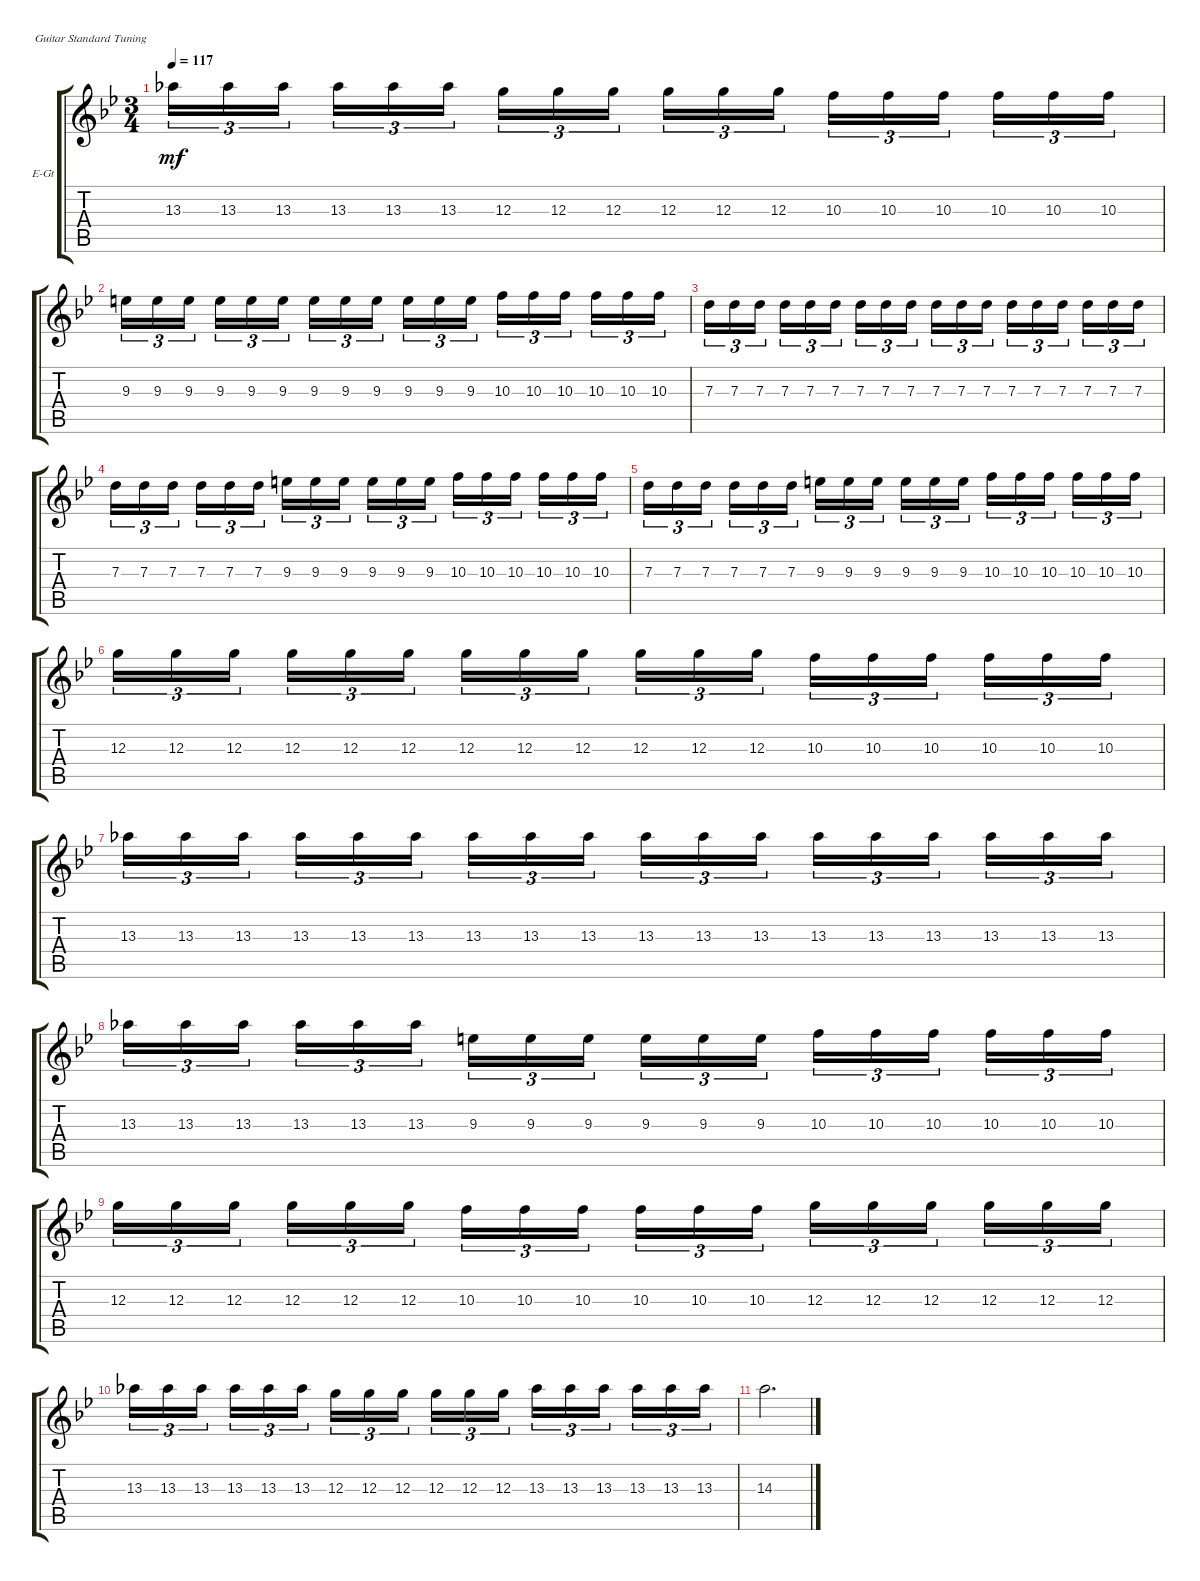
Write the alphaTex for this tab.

\defaultSystemsLayout 4
\bracketExtendMode groupsimilarinstruments
\firstSystemTrackNameOrientation horizontal
\otherSystemsTrackNameOrientation horizontal
\track ("Electric Guitar" "E-Gt") {instrument distortionguitar}
\staff {score tabs}
\tuning (E4 B3 G3 D3 A2 E2)
\ts (3 4)
\tempo 117
\clef g2
\ks gminor
13.3.16{tu (3 2) dy mf} 13.3.16{tu (3 2)} 13.3.16{tu (3 2)} 13.3.16{tu (3 2)} 13.3.16{tu (3 2)} 13.3.16{tu (3 2)} 12.3.16{tu (3 2)} 12.3.16{tu (3 2)} 12.3.16{tu (3 2)} 12.3.16{tu (3 2)} 12.3.16{tu (3 2)} 12.3.16{tu (3 2)} 10.3.16{tu (3 2)} 10.3.16{tu (3 2)} 10.3.16{tu (3 2)} 10.3.16{tu (3 2)} 10.3.16{tu (3 2)} 10.3.16{tu (3 2)} |
9.3.16{tu (3 2)} 9.3.16{tu (3 2)} 9.3.16{tu (3 2)} 9.3.16{tu (3 2)} 9.3.16{tu (3 2)} 9.3.16{tu (3 2)} 9.3.16{tu (3 2)} 9.3.16{tu (3 2)} 9.3.16{tu (3 2)} 9.3.16{tu (3 2)} 9.3.16{tu (3 2)} 9.3.16{tu (3 2)} 10.3.16{tu (3 2)} 10.3.16{tu (3 2)} 10.3.16{tu (3 2)} 10.3.16{tu (3 2)} 10.3.16{tu (3 2)} 10.3.16{tu (3 2)} |
7.3.16{tu (3 2)} 7.3.16{tu (3 2)} 7.3.16{tu (3 2)} 7.3.16{tu (3 2)} 7.3.16{tu (3 2)} 7.3.16{tu (3 2)} 7.3.16{tu (3 2)} 7.3.16{tu (3 2)} 7.3.16{tu (3 2)} 7.3.16{tu (3 2)} 7.3.16{tu (3 2)} 7.3.16{tu (3 2)} 7.3.16{tu (3 2)} 7.3.16{tu (3 2)} 7.3.16{tu (3 2)} 7.3.16{tu (3 2)} 7.3.16{tu (3 2)} 7.3.16{tu (3 2)} |
7.3.16{tu (3 2)} 7.3.16{tu (3 2)} 7.3.16{tu (3 2)} 7.3.16{tu (3 2)} 7.3.16{tu (3 2)} 7.3.16{tu (3 2)} 9.3.16{tu (3 2)} 9.3.16{tu (3 2)} 9.3.16{tu (3 2)} 9.3.16{tu (3 2)} 9.3.16{tu (3 2)} 9.3.16{tu (3 2)} 10.3.16{tu (3 2)} 10.3.16{tu (3 2)} 10.3.16{tu (3 2)} 10.3.16{tu (3 2)} 10.3.16{tu (3 2)} 10.3.16{tu (3 2)} |
7.3.16{tu (3 2)} 7.3.16{tu (3 2)} 7.3.16{tu (3 2)} 7.3.16{tu (3 2)} 7.3.16{tu (3 2)} 7.3.16{tu (3 2)} 9.3.16{tu (3 2)} 9.3.16{tu (3 2)} 9.3.16{tu (3 2)} 9.3.16{tu (3 2)} 9.3.16{tu (3 2)} 9.3.16{tu (3 2)} 10.3.16{tu (3 2)} 10.3.16{tu (3 2)} 10.3.16{tu (3 2)} 10.3.16{tu (3 2)} 10.3.16{tu (3 2)} 10.3.16{tu (3 2)} |
12.3.16{tu (3 2)} 12.3.16{tu (3 2)} 12.3.16{tu (3 2)} 12.3.16{tu (3 2)} 12.3.16{tu (3 2)} 12.3.16{tu (3 2)} 12.3.16{tu (3 2)} 12.3.16{tu (3 2)} 12.3.16{tu (3 2)} 12.3.16{tu (3 2)} 12.3.16{tu (3 2)} 12.3.16{tu (3 2)} 10.3.16{tu (3 2)} 10.3.16{tu (3 2)} 10.3.16{tu (3 2)} 10.3.16{tu (3 2)} 10.3.16{tu (3 2)} 10.3.16{tu (3 2)} |
13.3.16{tu (3 2)} 13.3.16{tu (3 2)} 13.3.16{tu (3 2)} 13.3.16{tu (3 2)} 13.3.16{tu (3 2)} 13.3.16{tu (3 2)} 13.3.16{tu (3 2)} 13.3.16{tu (3 2)} 13.3.16{tu (3 2)} 13.3.16{tu (3 2)} 13.3.16{tu (3 2)} 13.3.16{tu (3 2)} 13.3.16{tu (3 2)} 13.3.16{tu (3 2)} 13.3.16{tu (3 2)} 13.3.16{tu (3 2)} 13.3.16{tu (3 2)} 13.3.16{tu (3 2)} |
13.3.16{tu (3 2)} 13.3.16{tu (3 2)} 13.3.16{tu (3 2)} 13.3.16{tu (3 2)} 13.3.16{tu (3 2)} 13.3.16{tu (3 2)} 9.3.16{tu (3 2)} 9.3.16{tu (3 2)} 9.3.16{tu (3 2)} 9.3.16{tu (3 2)} 9.3.16{tu (3 2)} 9.3.16{tu (3 2)} 10.3.16{tu (3 2)} 10.3.16{tu (3 2)} 10.3.16{tu (3 2)} 10.3.16{tu (3 2)} 10.3.16{tu (3 2)} 10.3.16{tu (3 2)} |
12.3.16{tu (3 2)} 12.3.16{tu (3 2)} 12.3.16{tu (3 2)} 12.3.16{tu (3 2)} 12.3.16{tu (3 2)} 12.3.16{tu (3 2)} 10.3.16{tu (3 2)} 10.3.16{tu (3 2)} 10.3.16{tu (3 2)} 10.3.16{tu (3 2)} 10.3.16{tu (3 2)} 10.3.16{tu (3 2)} 12.3.16{tu (3 2)} 12.3.16{tu (3 2)} 12.3.16{tu (3 2)} 12.3.16{tu (3 2)} 12.3.16{tu (3 2)} 12.3.16{tu (3 2)} |
13.3.16{tu (3 2)} 13.3.16{tu (3 2)} 13.3.16{tu (3 2)} 13.3.16{tu (3 2)} 13.3.16{tu (3 2)} 13.3.16{tu (3 2)} 12.3.16{tu (3 2)} 12.3.16{tu (3 2)} 12.3.16{tu (3 2)} 12.3.16{tu (3 2)} 12.3.16{tu (3 2)} 12.3.16{tu (3 2)} 13.3.16{tu (3 2)} 13.3.16{tu (3 2)} 13.3.16{tu (3 2)} 13.3.16{tu (3 2)} 13.3.16{tu (3 2)} 13.3.16{tu (3 2)} |
14.3.2{d}
